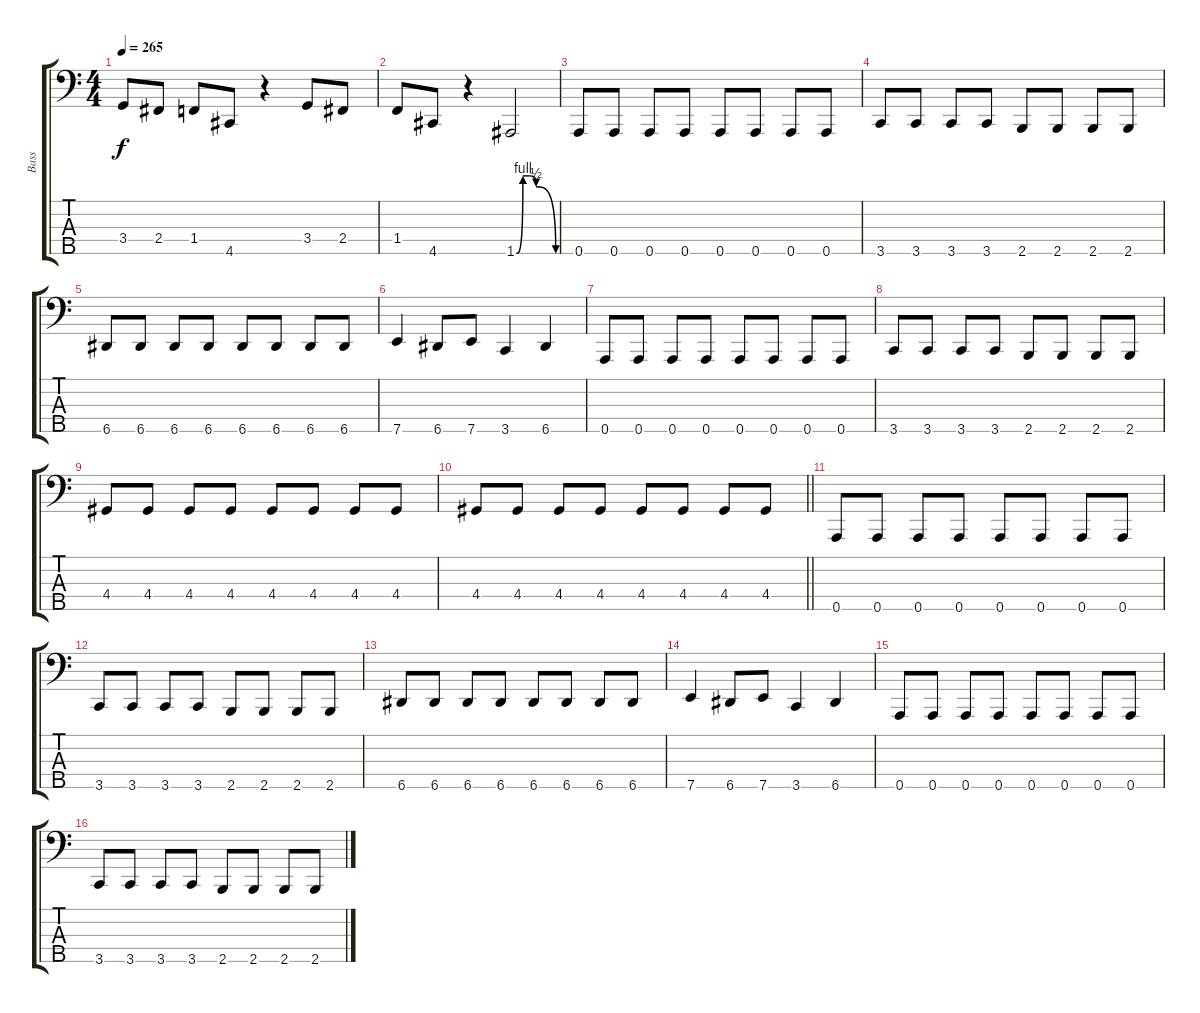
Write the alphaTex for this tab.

\track ("Bass" "Bass") {instrument electricbasspick}
\staff {score tabs}
\tuning (G2 D2 A1 E1 A0) {hide}
\ts (4 4)
\tempo 265
\clef f4
\ks c
3.4.8{dy f} 2.4.8 1.4.8 4.5.8 r.4 3.4.8 2.4.8 |
1.4.8 4.5.8 r.4 1.5{be (custom 0 0 10 4 20 4 30 2 60 0)}.2 |
0.5.8 0.5.8 0.5.8 0.5.8 0.5.8 0.5.8 0.5.8 0.5.8 |
3.5.8 3.5.8 3.5.8 3.5.8 2.5.8 2.5.8 2.5.8 2.5.8 |
6.5.8 6.5.8 6.5.8 6.5.8 6.5.8 6.5.8 6.5.8 6.5.8 |
7.5.4 6.5.8 7.5.8 3.5.4 6.5.4 |
0.5.8 0.5.8 0.5.8 0.5.8 0.5.8 0.5.8 0.5.8 0.5.8 |
3.5.8 3.5.8 3.5.8 3.5.8 2.5.8 2.5.8 2.5.8 2.5.8 |
4.4.8 4.4.8 4.4.8 4.4.8 4.4.8 4.4.8 4.4.8 4.4.8 |
\barLineRight lightlight
4.4.8 4.4.8 4.4.8 4.4.8 4.4.8 4.4.8 4.4.8 4.4.8 |
0.5.8 0.5.8 0.5.8 0.5.8 0.5.8 0.5.8 0.5.8 0.5.8 |
3.5.8 3.5.8 3.5.8 3.5.8 2.5.8 2.5.8 2.5.8 2.5.8 |
6.5.8 6.5.8 6.5.8 6.5.8 6.5.8 6.5.8 6.5.8 6.5.8 |
7.5.4 6.5.8 7.5.8 3.5.4 6.5.4 |
0.5.8 0.5.8 0.5.8 0.5.8 0.5.8 0.5.8 0.5.8 0.5.8 |
3.5.8 3.5.8 3.5.8 3.5.8 2.5.8 2.5.8 2.5.8 2.5.8
